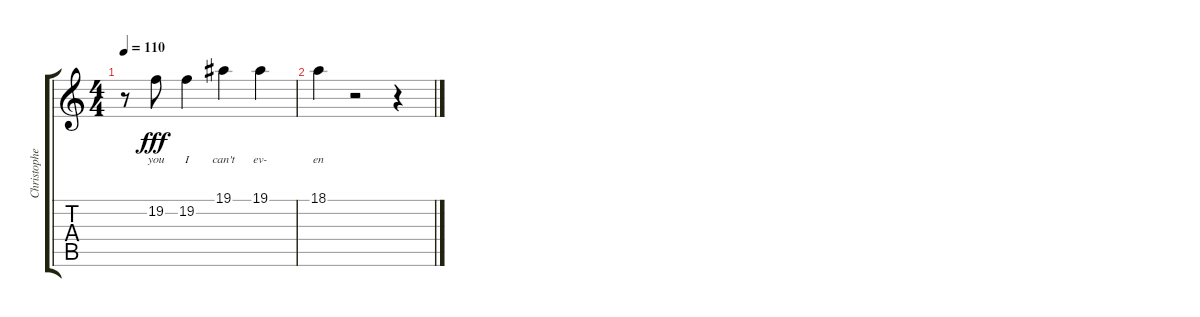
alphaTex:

\track ("Christopher Hall" "Christophe") {instrument lead2sawtooth}
\staff {score tabs}
\tuning (Eb4 Bb3 Gb3 Db3 Ab2 Eb2) {hide}
\ts (4 4)
\tempo 110
\clef g2
\ks c
r.8{dy fff} 19.2.8{lyrics (0 "you") lyrics (1 "") lyrics (2 "") lyrics (3 "") lyrics (4 "")} 19.2.4{lyrics (0 "I") lyrics (1 "") lyrics (2 "") lyrics (3 "") lyrics (4 "")} 19.1.4{lyrics (0 "can't") lyrics (1 "") lyrics (2 "") lyrics (3 "") lyrics (4 "")} 19.1.4{lyrics (0 "ev-") lyrics (1 "") lyrics (2 "") lyrics (3 "") lyrics (4 "")} |
18.1.4{lyrics (0 "en") lyrics (1 "") lyrics (2 "") lyrics (3 "") lyrics (4 "")} r.2 r.4
